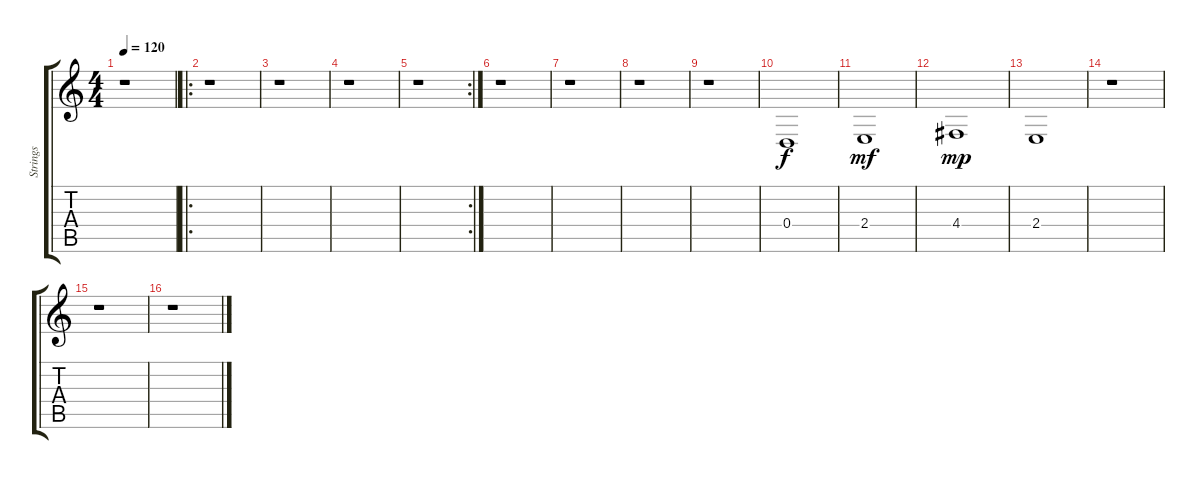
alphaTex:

\track ("Strings" "Strings") {instrument stringensemble2}
\staff {score tabs}
\tuning (E4 B3 G3 D3 A2 E2) {hide}
\ts (4 4)
\tempo 120
\clef g2
\ks c
r.1{dy fff} |
\ro
r.1 |
r.1 |
r.1 |
\rc 2
r.1 |
r.1 |
r.1 |
r.1 |
r.1 |
0.4.1{dy f} |
2.4.1{dy mf} |
4.4.1{dy mp} |
2.4.1 |
r.1 |
r.1 |
r.1
